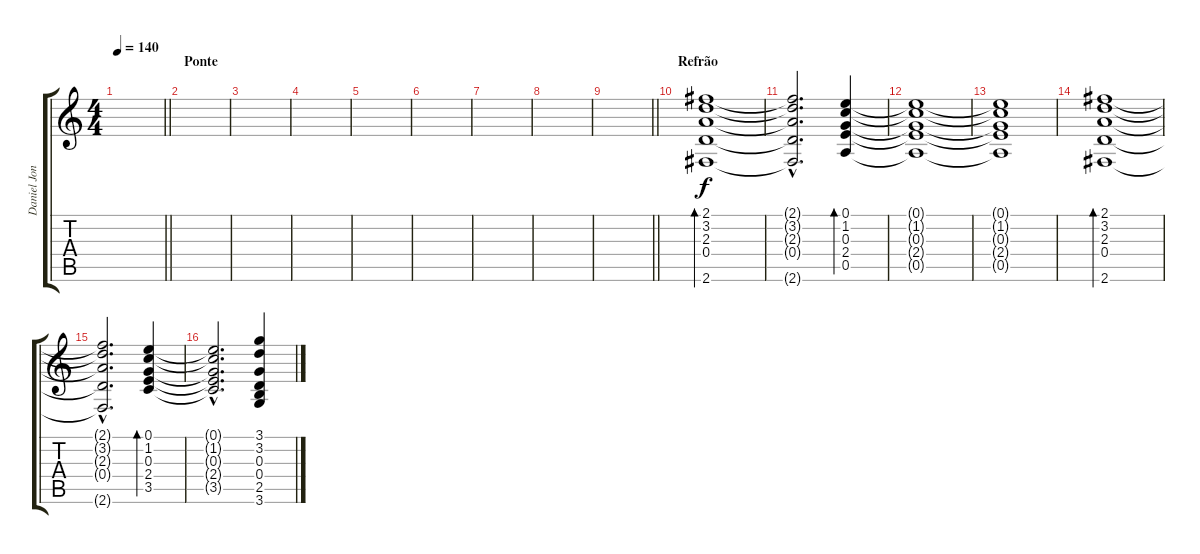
\track ("Daniel Jonhs (Distortion)" "Daniel Jon") {instrument distortionguitar}
\staff {score tabs}
\tuning (E4 B3 G3 D3 A2 E2) {hide}
\ts (4 4)
\tempo 140
\clef g2
\barLineRight lightlight
\ks c
|
\section ("" "Ponte")
|
|
|
|
|
|
|
\barLineRight lightlight
|
\section ("" "Refrão")
(2.1 3.2 2.3 0.4 2.6).1{bd 60} |
(2.1{hac t} 3.2{hac t} 2.3{hac t} 0.4{hac t} 2.6{hac t}).2{d} (0.1 1.2 0.3 2.4 0.5).4{bd 60} |
(0.1{t} 1.2{t} 0.3{t} 2.4{t} 0.5{t}).1 |
(0.1{t} 1.2{t} 0.3{t} 2.4{t} 0.5{t}).1 |
(2.1 3.2 2.3 0.4 2.6).1{bd 60} |
(2.1{hac t} 3.2{hac t} 2.3{hac t} 0.4{hac t} 2.6{hac t}).2{d} (0.1 1.2 0.3 2.4 3.5).4{bd 60} |
(0.1{hac t} 1.2{hac t} 0.3{hac t} 2.4{hac t} 3.5{hac t}).2{d} (3.1 3.2 0.3 0.4 2.5 3.6).4
